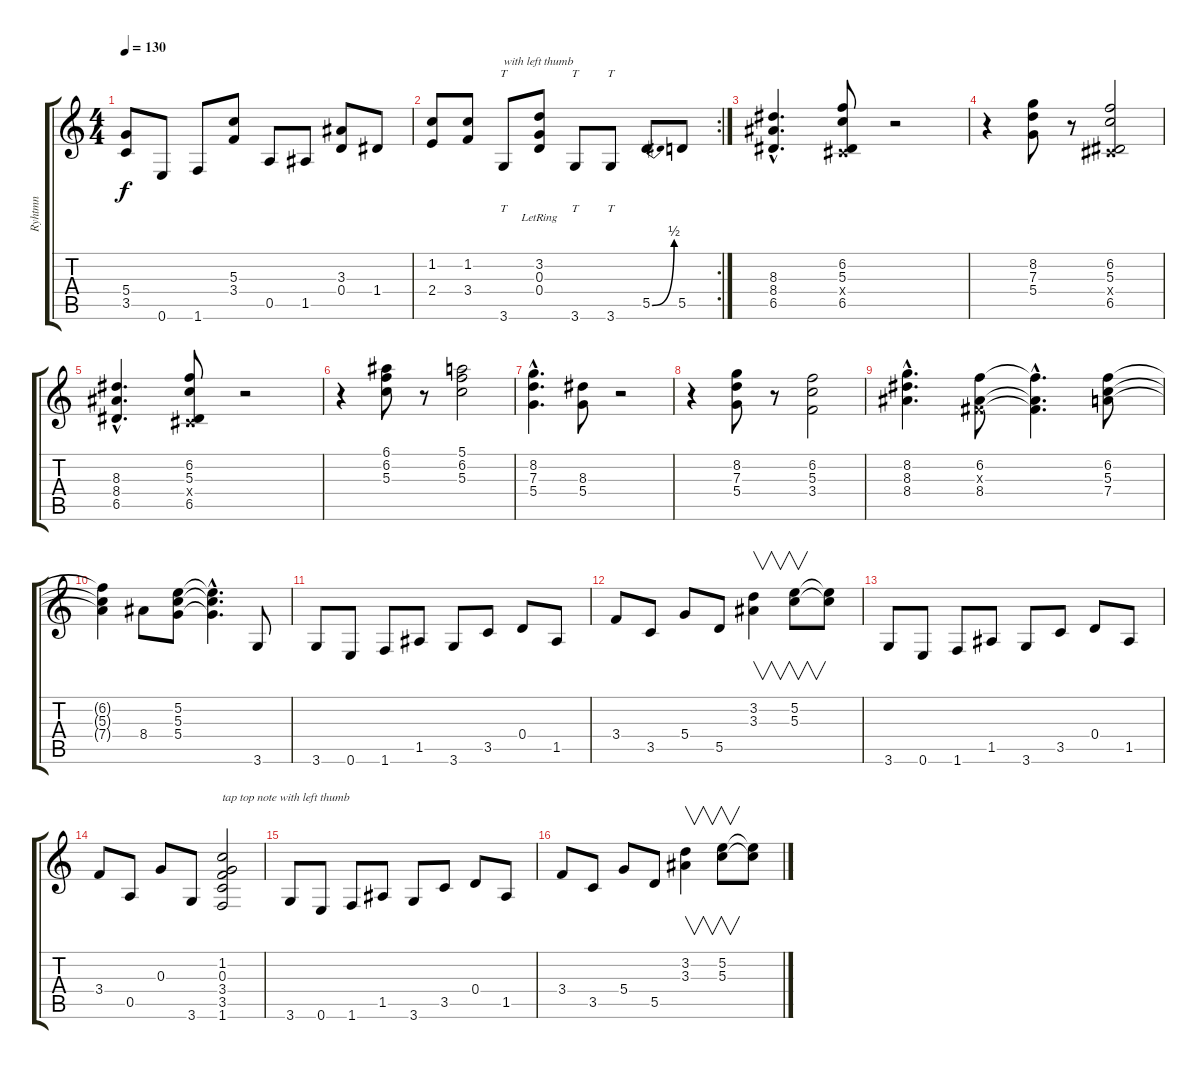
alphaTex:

\track ("Ryhtmn" "Ryhtmn") {instrument distortionguitar}
\staff {score tabs}
\tuning (E4 B3 G3 D3 A2 E2) {hide}
\ts (4 4)
\tempo 130
\clef g2
\ks c
(5.4 3.5).8{dy f} 0.6.8 1.6.8 (5.3 3.4).8 0.5.8 1.5.8 (3.3 0.4).8 1.4.8 |
\rc 2
(1.2 2.4).8 (1.2 3.4).8 3.6.8{tt txt "with left thumb"} (3.2{lr} 0.3{lr} 0.4{lr}).8 3.6.8{tt} 3.6.8{tt} 5.5{be (bend 0 0 60 2)}.8 5.5.8 |
(8.3{hac} 8.4{hac} 6.5{hac}).4{d} (6.2 5.3 -1.4{x} 6.5).8 r.2 |
r.4 (8.2 7.3 5.4).8 r.8 (6.2 5.3 -1.4{x} 6.5).2 |
(8.3{hac} 8.4{hac} 6.5{hac}).4{d} (6.2 5.3 -1.4{x} 6.5).8 r.2 |
r.4 (6.1 6.2 5.3).8 r.8 (5.1 6.2 5.3).2 |
(8.2{hac} 7.3{hac} 5.4{hac}).4{d} (8.3 5.4).8 r.2 |
r.4 (8.2 7.3 5.4).8 r.8 (6.2 5.3 3.4).2 |
(8.2{hac} 8.3{hac} 8.4{hac}).4{d} (6.2 -1.3{x} 8.4).8 (6.2{hac t} -1.3{hac t} 8.4{hac t}).4{d} (6.2 5.3 7.4).8 |
(6.2{t} 5.3{t} 7.4{t}).4 8.4.8 (5.2 5.3 5.4).8 (5.2{hac t} 5.3{hac t} 5.4{hac t}).4{d} 3.6.8 |
3.6.8 0.6.8 1.6.8 1.5.8 3.6.8 3.5.8 0.4.8 1.5.8 |
3.4.8 3.5.8 5.4.8 5.5.8 (3.2 3.3).4{v} (5.2 5.3).8{v} (5.2{t} 5.3{t}).8 |
3.6.8 0.6.8 1.6.8 1.5.8 3.6.8 3.5.8 0.4.8 1.5.8 |
3.4.8 0.5.8 0.3.8 3.6.8 (1.2 0.3 3.4 3.5 1.6).2{txt "tap top note with left thumb"} |
3.6.8 0.6.8 1.6.8 1.5.8 3.6.8 3.5.8 0.4.8 1.5.8 |
3.4.8 3.5.8 5.4.8 5.5.8 (3.2 3.3).4{v} (5.2 5.3).8{v} (5.2{t} 5.3{t}).8
